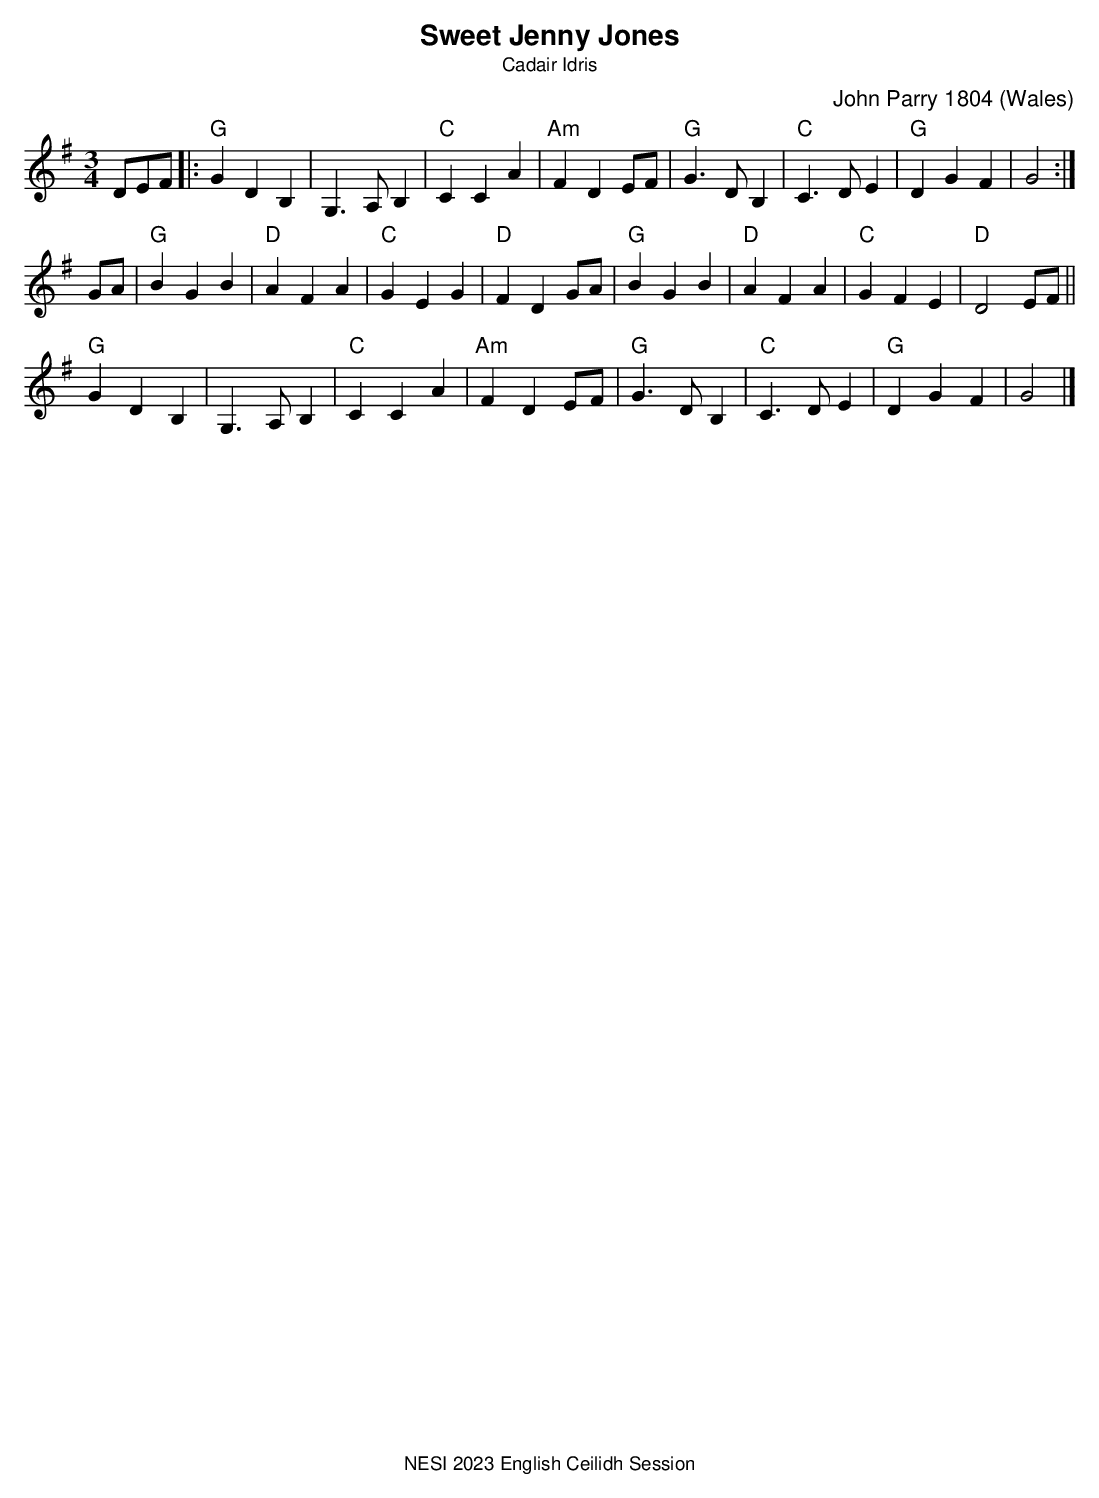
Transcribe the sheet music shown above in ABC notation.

X:1
T:Sweet Jenny Jones
T:Cadair Idris
C:John Parry 1804
O:Wales
M:3/4
L:1/8
K:G
DEF|:"G"G2 D2 B,2|G,3A, B,2|"C"C2 C2 A2|"Am"F2 D2 EF|\
"G"G2>D2 B,2|"C"C3D E2|"G"D2 G2 F2|G4:|
GA|"G"B2 G2 B2|"D"A2 F2 A2|"C"G2E2G2|"D"F2 D2 GA|\
"G"B2 G2 B2|"D"A2 F2 A2|"C"G2 F2 E2|"D"D4 EF||
"G"G2 D2 B,2|G,3A, B,2|"C"C2 C2 A2|"Am"F2 D2 EF|\
"G"G2>D2 B,2|"C"C3D E2|"G"D2 G2 F2|G4|]
